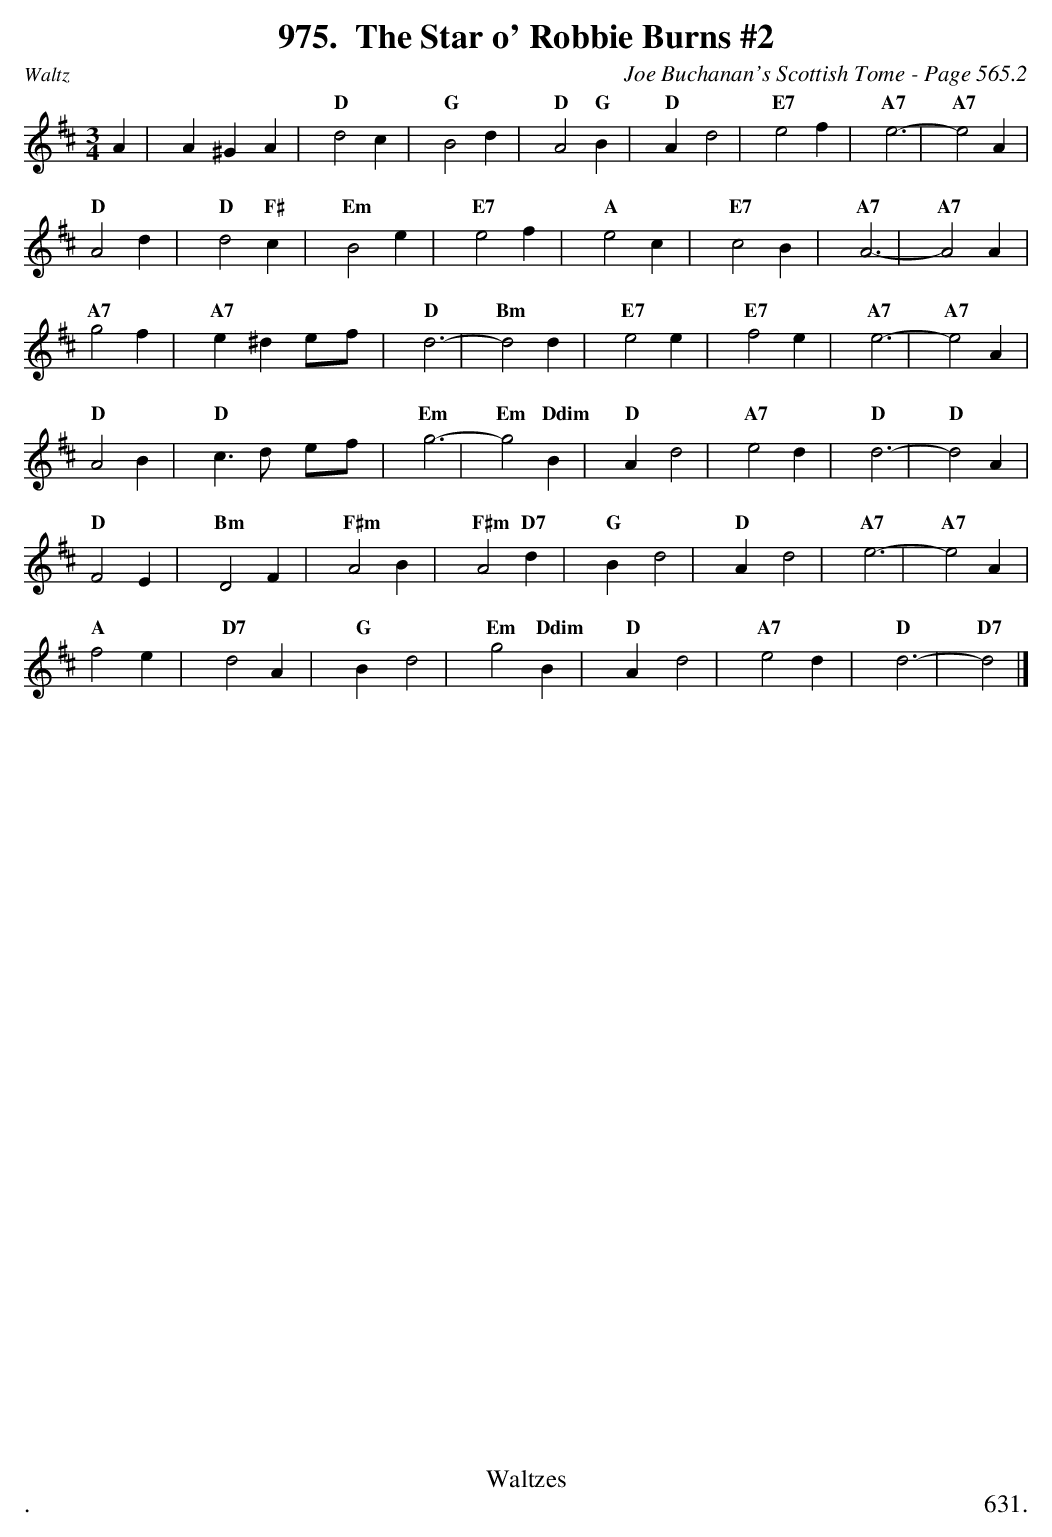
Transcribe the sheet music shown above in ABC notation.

X:1
T:Star o' Robbie Burns #2, The
C:Joe Buchanan's Scottish Tome - Page 565.2
L:1/4
M:3/4
K:D
A | A ^G A | "D"d2 c | "G"B2 d | "D"A2 "G"B | "D"A d2 | "E7"e2 f | "A7"e3- | "A7"e2 A |
"D"A2 d | "D"d2 "F#"c | "Em"B2 e | "E7"e2 f | "A"e2 c | "E7"c2 B | "A7"A3- | "A7"A2 A |
"A7"g2 f | "A7"e ^d e/f/ | "D"d3- | "Bm"d2 d | "E7"e2 e | "E7"f2 e | "A7"e3- | "A7"e2 A |
"D"A2 B | "D"c>d e/f/ | "Em"g3- | "Em"g2 "Ddim"B | "D"A d2 | "A7"e2 d | "D"d3- | "D"d2 A |
"D"F2 E | "Bm"D2 F | "F#m"A2 B | "F#m"A2 "D7"d | "G"B d2 | "D"A d2 | "A7"e3- | "A7"e2 A |
"A"f2 e | "D7"d2 A | "G"B d2 | "Em"g2 "Ddim"B | "D"A d2 | "A7"e2 d | "D"d3- | "D7"d2 |]
